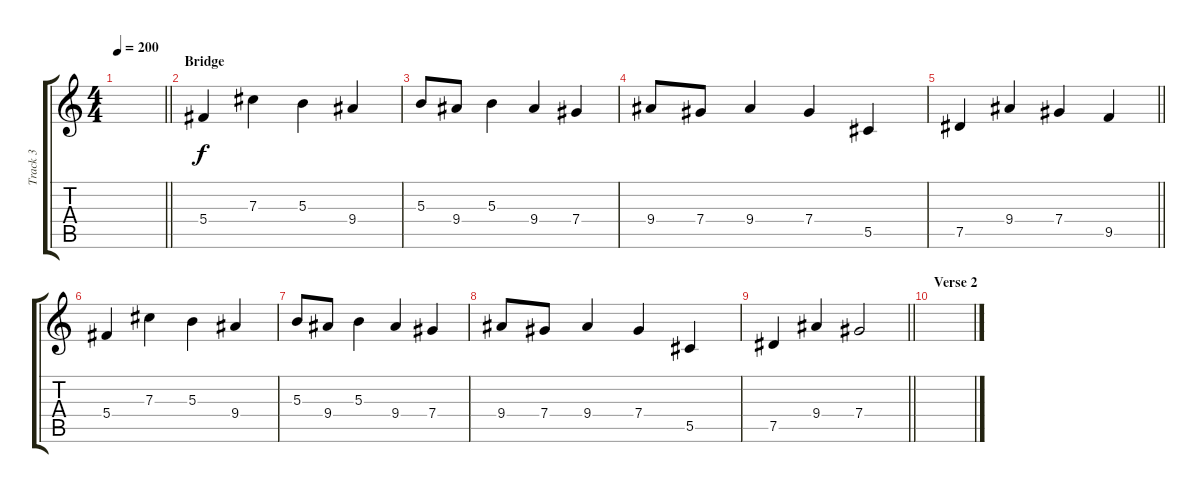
\track ("Track 3" "Track 3") {instrument overdrivenguitar}
\staff {score tabs}
\tuning (Eb4 Bb3 Gb3 Db3 Ab2 Eb2) {hide}
\ts (4 4)
\tempo 200
\clef g2
\barLineRight lightlight
\ks c
|
\section ("" "Bridge")
5.4.4 7.3.4 5.3.4 9.4.4 |
5.3.8 9.4.8 5.3.4 9.4.4 7.4.4 |
9.4.8 7.4.8 9.4.4 7.4.4 5.5.4 |
\barLineRight lightlight
7.5.4 9.4.4 7.4.4 9.5.4 |
5.4.4 7.3.4 5.3.4 9.4.4 |
5.3.8 9.4.8 5.3.4 9.4.4 7.4.4 |
9.4.8 7.4.8 9.4.4 7.4.4 5.5.4 |
\barLineRight lightlight
7.5.4 9.4.4 7.4.2 |
\section ("" "Verse 2")
